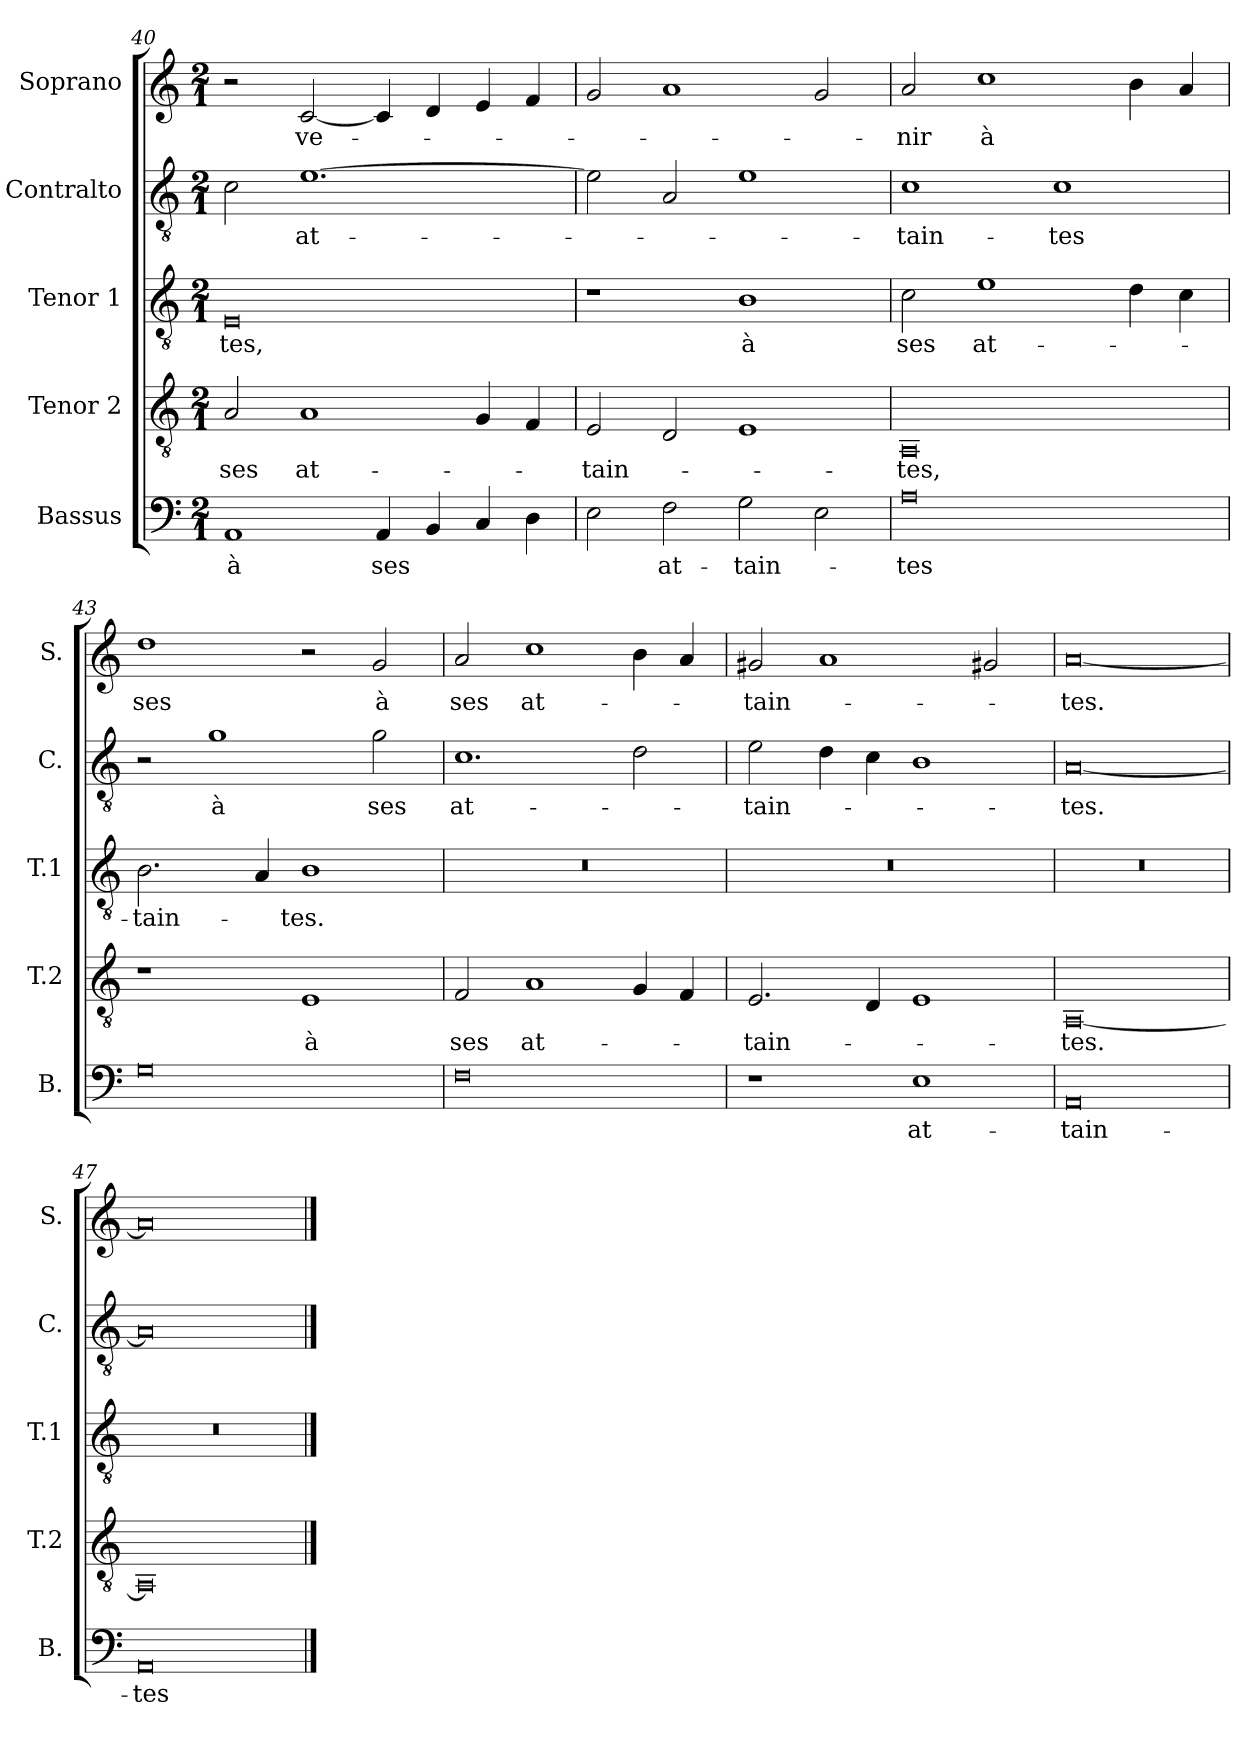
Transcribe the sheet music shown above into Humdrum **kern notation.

**kern	**text	**kern	**text	**kern	**text	**kern	**text	**kern	**text
*part5	*part5	*part4	*part4	*part3	*part3	*part2	*part2	*part1	*part1
*staff5	*staff5	*staff4	*staff4	*staff3	*staff3	*staff2	*staff2	*staff1	*staff1
*I"Bassus	*	*I"Tenor 2	*	*I"Tenor 1	*	*I"Contralto	*	*I"Soprano	*
*I'B.	*	*I'T.2	*	*I'T.1	*	*I'C.	*	*I'S.	*
*clefF4	*	*clefGv2	*	*clefGv2	*	*clefGv2	*	*clefG2	*
*k[]	*	*k[]	*	*k[]	*	*k[]	*	*k[]	*
*M2/1	*	*M2/1	*	*M2/1	*	*M2/1	*	*M2/1	*
=40	=40	=40	=40	=40	=40	=40	=40	=40	=40
!	!LO:LY:b	!	!LO:LY:b	!	!LO:LY:b	!	!	!	!
1AA	à	2A/	ses	0E	-tes,	2c\	.	2r	.
!	!	!	!LO:LY:b	!	!	!	!LO:LY:b	!	!LO:LY:b
.	.	1A	at-	.	.	[1.e	at-	[2c/	ve-
!	!LO:LY:b	!	!	!	!	!	!	!	!
4AA/	ses	.	.	.	.	.	.	4c/]	.
4BB/	.	.	.	.	.	.	.	4d/	.
4C/	.	4G/	.	.	.	.	.	4e/	.
4D\	.	4F/	.	.	.	.	.	4f/	.
=41	=41	=41	=41	=41	=41	=41	=41	=41	=41
!	!	!	!LO:LY:b	!	!	!	!	!	!
2E\	.	2E/	-tain-	1r	.	2e\]	.	2g/	.
!	!LO:LY:b	!	!	!	!	!	!	!	!
2F\	at-	2D/	.	.	.	2A/	.	1a	.
!	!LO:LY:b	!	!	!	!LO:LY:b	!	!	!	!
2G\	-tain-	1E	.	1B	à	1e	.	.	.
2E\	.	.	.	.	.	.	.	2g/	.
=42	=42	=42	=42	=42	=42	=42	=42	=42	=42
!	!LO:LY:b	!	!LO:LY:b	!	!LO:LY:b	!	!LO:LY:b	!	!LO:LY:b
0A	-tes	0AA	-tes,	2c\	ses	1c	-tain-	2a/	-nir
!	!	!	!	!	!LO:LY:b	!	!	!	!LO:LY:b
.	.	.	.	1e	at-	.	.	1cc	à
!	!	!	!	!	!	!	!LO:LY:b	!	!
.	.	.	.	.	.	1c	-tes	.	.
.	.	.	.	4d\	.	.	.	4b\	.
.	.	.	.	4c\	.	.	.	4a/	.
!!LO:LB:g=z
=43	=43	=43	=43	=43	=43	=43	=43	=43	=43
!	!	!	!	!	!LO:LY:b	!	!	!	!LO:LY:b
0G	.	1r	.	2.B\	-tain-	2r	.	1dd	ses
!	!	!	!	!	!	!	!LO:LY:b	!	!
.	.	.	.	.	.	1g	à	.	.
.	.	.	.	4A/	.	.	.	.	.
!	!	!	!LO:LY:b	!	!LO:LY:b	!	!	!	!
.	.	1E	à	1B	-tes.	.	.	2r	.
!	!	!	!	!	!	!	!LO:LY:b	!	!LO:LY:b
.	.	.	.	.	.	2g\	ses	2g/	à
=44	=44	=44	=44	=44	=44	=44	=44	=44	=44
!	!	!	!LO:LY:b	!	!	!	!LO:LY:b	!	!LO:LY:b
0F	.	2F/	ses	0r	.	1.c	at-	2a/	ses
!	!	!	!LO:LY:b	!	!	!	!	!	!LO:LY:b
.	.	1A	at-	.	.	.	.	1cc	at-
.	.	4G/	.	.	.	2d\	.	4b\	.
.	.	4F/	.	.	.	.	.	4a/	.
=45	=45	=45	=45	=45	=45	=45	=45	=45	=45
!	!	!	!LO:LY:b	!	!	!	!LO:LY:b	!	!LO:LY:b
1r	.	2.E/	-tain-	0r	.	2e\	-tain-	2g#X/	-tain-
.	.	.	.	.	.	4d\	.	1a	.
.	.	4D/	.	.	.	4c\	.	.	.
!	!LO:LY:b	!	!	!	!	!	!	!	!
1E	at-	1E	.	.	.	1B	.	.	.
.	.	.	.	.	.	.	.	2g#X/	.
=46	=46	=46	=46	=46	=46	=46	=46	=46	=46
!	!LO:LY:b	!	!LO:LY:b	!	!	!	!LO:LY:b	!	!LO:LY:b
0AA	-tain-	[0AA	-tes.	0r	.	[0A	-tes.	[0a	-tes.
=47	=47	=47	=47	=47	=47	=47	=47	=47	=47
!	!LO:LY:b	!	!	!	!	!	!	!	!
0AA	-tes	0AA]	.	0r	.	0A]	.	0a]	.
==	==	==	==	==	==	==	==	==	==
*-	*-	*-	*-	*-	*-	*-	*-	*-	*-
